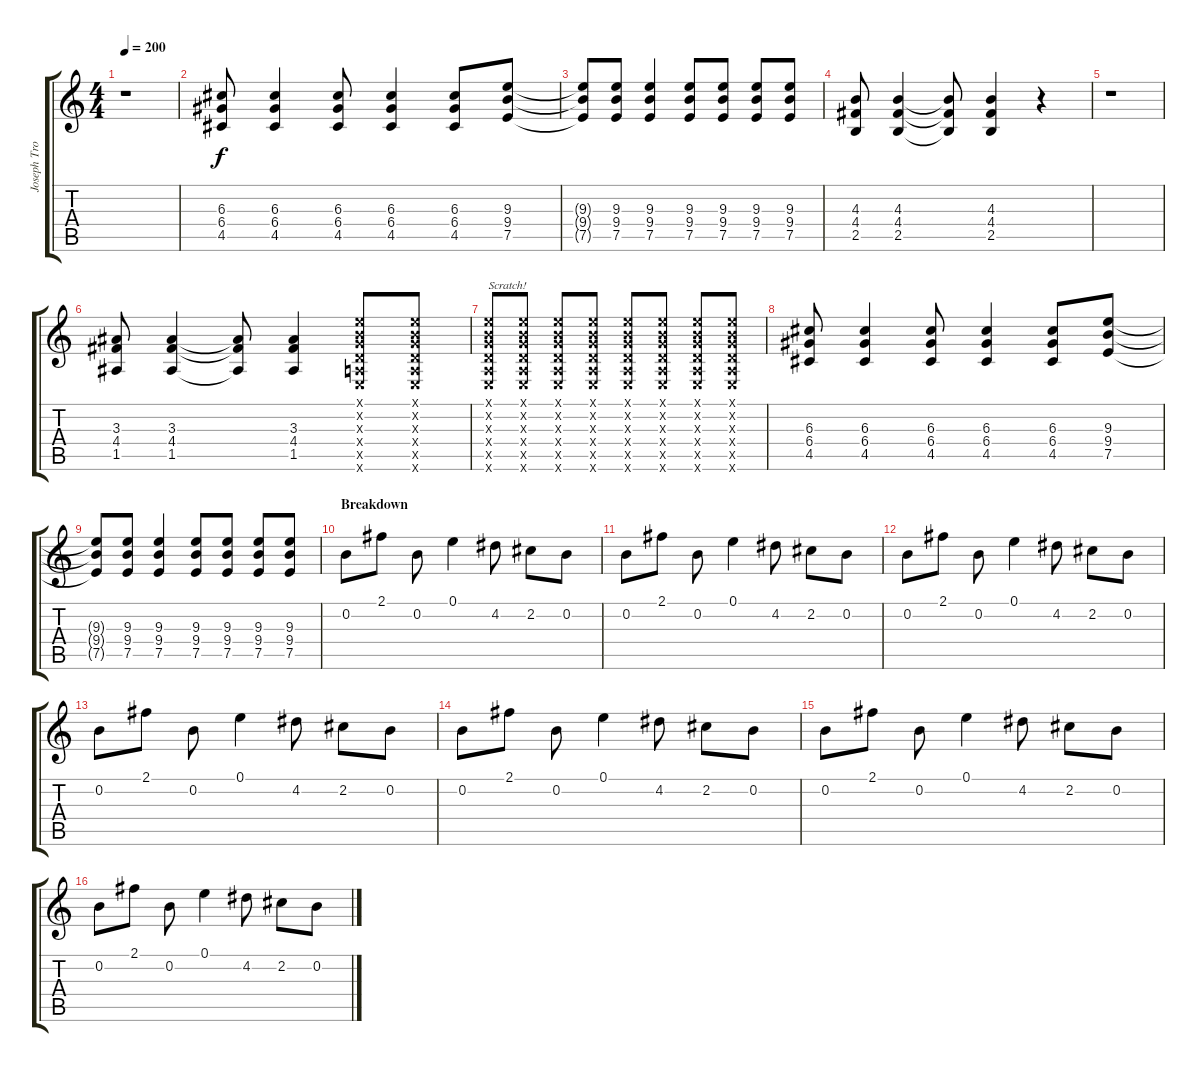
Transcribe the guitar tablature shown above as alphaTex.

\track ("Joseph Trohman (Lead Guitar)" "Joseph Tro") {instrument distortionguitar}
\staff {score tabs}
\tuning (E4 B3 G3 D3 A2 E2) {hide}
\ts (4 4)
\tempo 200
\clef g2
\ks c
r.1{dy f} |
(6.3 6.4 4.5).8 (6.3 6.4 4.5).4 (6.3 6.4 4.5).8 (6.3 6.4 4.5).4 (6.3 6.4 4.5).8 (9.3 9.4 7.5).8 |
(9.3{t} 9.4{t} 7.5{t}).8 (9.3 9.4 7.5).8 (9.3 9.4 7.5).4 (9.3 9.4 7.5).8 (9.3 9.4 7.5).8 (9.3 9.4 7.5).8 (9.3 9.4 7.5).8 |
(4.3 4.4 2.5).8 (4.3 4.4 2.5).4 (4.3{t} 4.4{t} 2.5{t}).8 (4.3 4.4 2.5).4 r.4 |
r.1 |
(3.3 4.4 1.5).8 (3.3 4.4 1.5).4 (3.3{t} 4.4{t} 1.5{t}).8 (3.3 4.4 1.5).4 (0.1{x} 0.2{x} 0.3{x} 0.4{x} 0.5{x} 0.6{x}).8 (0.1{x} 0.2{x} 0.3{x} 0.4{x} 0.5{x} 0.6{x}).8 |
(0.1{x} 0.2{x} 0.3{x} 0.4{x} 0.5{x} 0.6{x}).8{txt "Scratch!"} (0.1{x} 0.2{x} 0.3{x} 0.4{x} 0.5{x} 0.6{x}).8 (0.1{x} 0.2{x} 0.3{x} 0.4{x} 0.5{x} 0.6{x}).8 (0.1{x} 0.2{x} 0.3{x} 0.4{x} 0.5{x} 0.6{x}).8 (0.1{x} 0.2{x} 0.3{x} 0.4{x} 0.5{x} 0.6{x}).8 (0.1{x} 0.2{x} 0.3{x} 0.4{x} 0.5{x} 0.6{x}).8 (0.1{x} 0.2{x} 0.3{x} 0.4{x} 0.5{x} 0.6{x}).8 (0.1{x} 0.2{x} 0.3{x} 0.4{x} 0.5{x} 0.6{x}).8 |
(6.3 6.4 4.5).8 (6.3 6.4 4.5).4 (6.3 6.4 4.5).8 (6.3 6.4 4.5).4 (6.3 6.4 4.5).8 (9.3 9.4 7.5).8 |
(9.3{t} 9.4{t} 7.5{t}).8 (9.3 9.4 7.5).8 (9.3 9.4 7.5).4 (9.3 9.4 7.5).8 (9.3 9.4 7.5).8 (9.3 9.4 7.5).8 (9.3 9.4 7.5).8 |
\section ("" "Breakdown")
0.2.8{volume 8} 2.1.8 0.2.8 0.1.4 4.2.8 2.2.8 0.2.8 |
0.2.8 2.1.8 0.2.8 0.1.4 4.2.8 2.2.8 0.2.8 |
0.2.8 2.1.8 0.2.8 0.1.4 4.2.8 2.2.8 0.2.8 |
0.2.8 2.1.8 0.2.8 0.1.4 4.2.8 2.2.8 0.2.8 |
0.2.8{volume 11} 2.1.8 0.2.8 0.1.4 4.2.8 2.2.8 0.2.8 |
0.2.8 2.1.8 0.2.8 0.1.4 4.2.8 2.2.8 0.2.8 |
0.2.8 2.1.8 0.2.8 0.1.4 4.2.8 2.2.8 0.2.8
